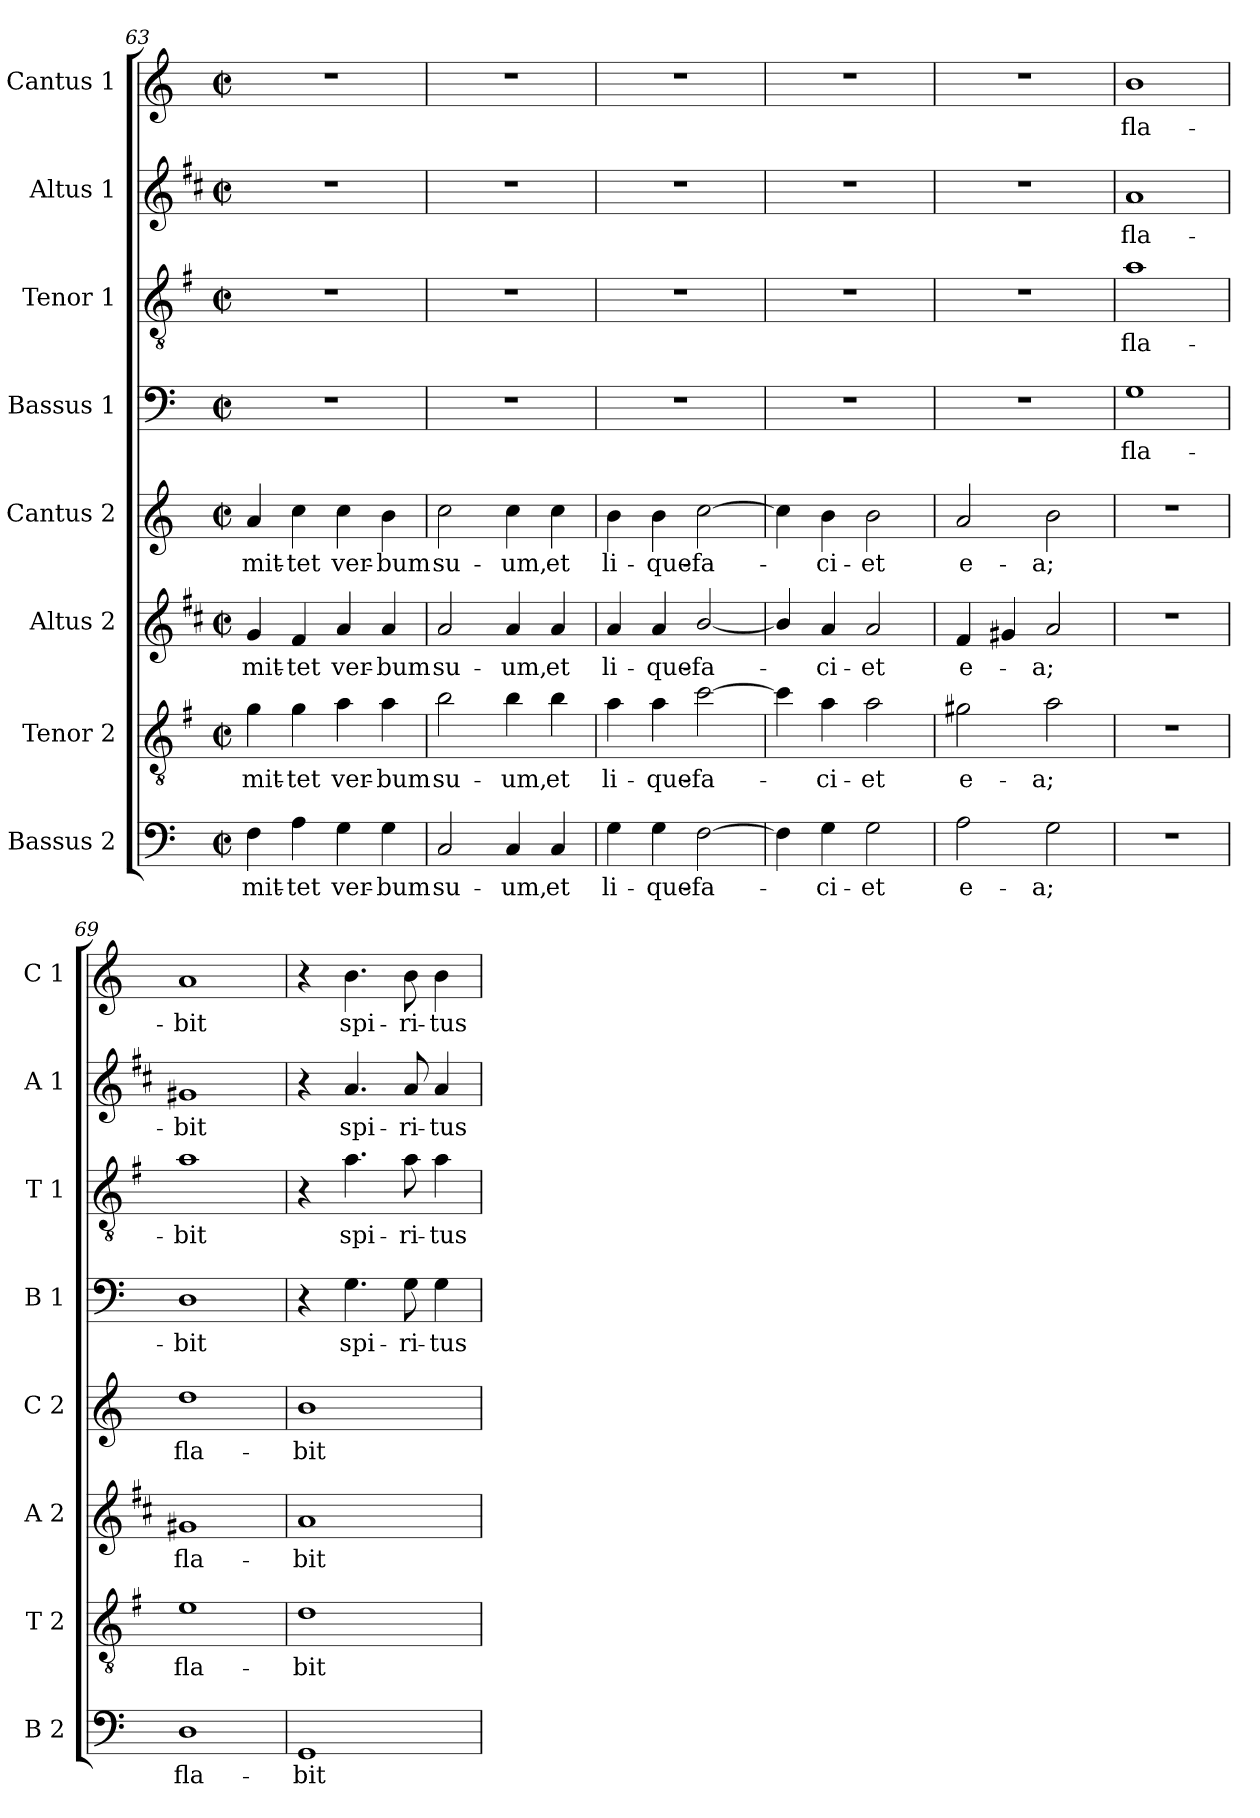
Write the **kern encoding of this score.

**kern	**text	**kern	**text	**kern	**text	**kern	**text	**kern	**text	**kern	**text	**kern	**text	**kern	**text
*part8	*part8	*part7	*part7	*part6	*part6	*part5	*part5	*part4	*part4	*part3	*part3	*part2	*part2	*part1	*part1
*staff8	*staff8	*staff7	*staff7	*staff6	*staff6	*staff5	*staff5	*staff4	*staff4	*staff3	*staff3	*staff2	*staff2	*staff1	*staff1
*I"Bassus 2	*	*I"Tenor 2	*	*I"Altus 2	*	*I"Cantus 2	*	*I"Bassus 1	*	*I"Tenor 1	*	*I"Altus 1	*	*I"Cantus 1	*
*I'B 2	*	*I'T 2	*	*I'A 2	*	*I'C 2	*	*I'B 1	*	*I'T 1	*	*I'A 1	*	*I'C 1	*
*clefF4	*	*clefGv2	*	*clefG2	*	*clefG2	*	*clefF4	*	*clefGv2	*	*clefG2	*	*clefG2	*
*	*	*ITrd4c7	*	*ITrd1c2	*	*	*	*	*	*ITrd4c7	*	*ITrd1c2	*	*	*
*k[]	*	*k[]	*	*k[]	*	*k[]	*	*k[]	*	*k[]	*	*k[]	*	*k[]	*
*C:	*	*C:	*	*C:	*	*C:	*	*C:	*	*C:	*	*C:	*	*C:	*
*M2/2	*	*M2/2	*	*M2/2	*	*M2/2	*	*M2/2	*	*M2/2	*	*M2/2	*	*M2/2	*
*met(c|)	*	*met(c|)	*	*met(c|)	*	*met(c|)	*	*met(c|)	*	*met(c|)	*	*met(c|)	*	*met(c|)	*
=63	=63	=63	=63	=63	=63	=63	=63	=63	=63	=63	=63	=63	=63	=63	=63
!	!LO:LY:b	!	!LO:LY:b	!	!LO:LY:b	!	!LO:LY:b	!	!	!	!	!	!	!	!
4F\	-mit-	4c\	-mit-	4f/	-mit-	4a/	-mit-	1r	.	1r	.	1r	.	1r	.
!	!LO:LY:b	!	!LO:LY:b	!	!LO:LY:b	!	!LO:LY:b	!	!	!	!	!	!	!	!
4A\	-tet	4c\	-tet	4e/	-tet	4cc\	-tet	.	.	.	.	.	.	.	.
!	!LO:LY:b	!	!LO:LY:b	!	!LO:LY:b	!	!LO:LY:b	!	!	!	!	!	!	!	!
4G\	ver-	4d\	ver-	4g/	ver-	4cc\	ver-	.	.	.	.	.	.	.	.
!	!LO:LY:b	!	!LO:LY:b	!	!LO:LY:b	!	!LO:LY:b	!	!	!	!	!	!	!	!
4G\	-bum	4d\	-bum	4g/	-bum	4b\	-bum	.	.	.	.	.	.	.	.
=64	=64	=64	=64	=64	=64	=64	=64	=64	=64	=64	=64	=64	=64	=64	=64
!	!LO:LY:b	!	!LO:LY:b	!	!LO:LY:b	!	!LO:LY:b	!	!	!	!	!	!	!	!
2C/	su-	2e\	su-	2g/	su-	2cc\	su-	1r	.	1r	.	1r	.	1r	.
!	!LO:LY:b	!	!LO:LY:b	!	!LO:LY:b	!	!LO:LY:b	!	!	!	!	!	!	!	!
4C/	-um,	4e\	-um,	4g/	-um,	4cc\	-um,	.	.	.	.	.	.	.	.
!	!LO:LY:b	!	!LO:LY:b	!	!LO:LY:b	!	!LO:LY:b	!	!	!	!	!	!	!	!
4C/	et	4e\	et	4g/	et	4cc\	et	.	.	.	.	.	.	.	.
=65	=65	=65	=65	=65	=65	=65	=65	=65	=65	=65	=65	=65	=65	=65	=65
!	!LO:LY:b	!	!LO:LY:b	!	!LO:LY:b	!	!LO:LY:b	!	!	!	!	!	!	!	!
4G\	li-	4d\	li-	4g/	li-	4b\	li-	1r	.	1r	.	1r	.	1r	.
!	!LO:LY:b	!	!LO:LY:b	!	!LO:LY:b	!	!LO:LY:b	!	!	!	!	!	!	!	!
4G\	-que-	4d\	-que-	4g/	-que-	4b\	-que-	.	.	.	.	.	.	.	.
!	!LO:LY:b	!	!LO:LY:b	!	!LO:LY:b	!	!LO:LY:b	!	!	!	!	!	!	!	!
[2F\	-fa-	[2f\	-fa-	[2a/	-fa-	[2cc\	-fa-	.	.	.	.	.	.	.	.
=66	=66	=66	=66	=66	=66	=66	=66	=66	=66	=66	=66	=66	=66	=66	=66
4F\]	.	4f\]	.	4a/]	.	4cc\]	.	1r	.	1r	.	1r	.	1r	.
!	!LO:LY:b	!	!LO:LY:b	!	!LO:LY:b	!	!LO:LY:b	!	!	!	!	!	!	!	!
4G\	-ci-	4d\	-ci-	4g/	-ci-	4b\	-ci-	.	.	.	.	.	.	.	.
!	!LO:LY:b	!	!LO:LY:b	!	!LO:LY:b	!	!LO:LY:b	!	!	!	!	!	!	!	!
2G\	-et	2d\	-et	2g/	-et	2b\	-et	.	.	.	.	.	.	.	.
=67	=67	=67	=67	=67	=67	=67	=67	=67	=67	=67	=67	=67	=67	=67	=67
!	!LO:LY:b	!	!LO:LY:b	!	!LO:LY:b	!	!LO:LY:b	!	!	!	!	!	!	!	!
2A\	e-	2c#X\	e-	4e/	e-	2a/	e-	1r	.	1r	.	1r	.	1r	.
.	.	.	.	4f#X/	.	.	.	.	.	.	.	.	.	.	.
!	!LO:LY:b	!	!LO:LY:b	!	!LO:LY:b	!	!LO:LY:b	!	!	!	!	!	!	!	!
2G\	-a;	2d\	-a;	2g/	-a;	2b\	-a;	.	.	.	.	.	.	.	.
=68	=68	=68	=68	=68	=68	=68	=68	=68	=68	=68	=68	=68	=68	=68	=68
!	!	!	!	!	!	!	!	!	!LO:LY:b	!	!LO:LY:b	!	!LO:LY:b	!	!LO:LY:b
1r	.	1r	.	1r	.	1r	.	1G	fla-	1d	fla-	1g	fla-	1b	fla-
!!LO:PB:g=z
=69	=69	=69	=69	=69	=69	=69	=69	=69	=69	=69	=69	=69	=69	=69	=69
!	!LO:LY:b	!	!LO:LY:b	!	!LO:LY:b	!	!LO:LY:b	!	!LO:LY:b	!	!LO:LY:b	!	!LO:LY:b	!	!LO:LY:b
1D	fla-	1A	fla-	1f#X	fla-	1dd	fla-	1D	-bit	1d	-bit	1f#X	-bit	1a	-bit
=70	=70	=70	=70	=70	=70	=70	=70	=70	=70	=70	=70	=70	=70	=70	=70
!	!LO:LY:b	!	!LO:LY:b	!	!LO:LY:b	!	!LO:LY:b	!	!	!	!	!	!	!	!
1GG	-bit	1G	-bit	1g	-bit	1b	-bit	4r	.	4r	.	4r	.	4r	.
!	!	!	!	!	!	!	!	!	!LO:LY:b	!	!LO:LY:b	!	!LO:LY:b	!	!LO:LY:b
.	.	.	.	.	.	.	.	4.G\	spi-	4.d\	spi-	4.g/	spi-	4.b\	spi-
!	!	!	!	!	!	!	!	!	!LO:LY:b	!	!LO:LY:b	!	!LO:LY:b	!	!LO:LY:b
.	.	.	.	.	.	.	.	8G\	-ri-	8d\	-ri-	8g/	-ri-	8b\	-ri-
!	!	!	!	!	!	!	!	!	!LO:LY:b	!	!LO:LY:b	!	!LO:LY:b	!	!LO:LY:b
.	.	.	.	.	.	.	.	4G\	-tus	4d\	-tus	4g/	-tus	4b\	-tus
=	=	=	=	=	=	=	=	=	=	=	=	=	=	=	=
*-	*-	*-	*-	*-	*-	*-	*-	*-	*-	*-	*-	*-	*-	*-	*-
